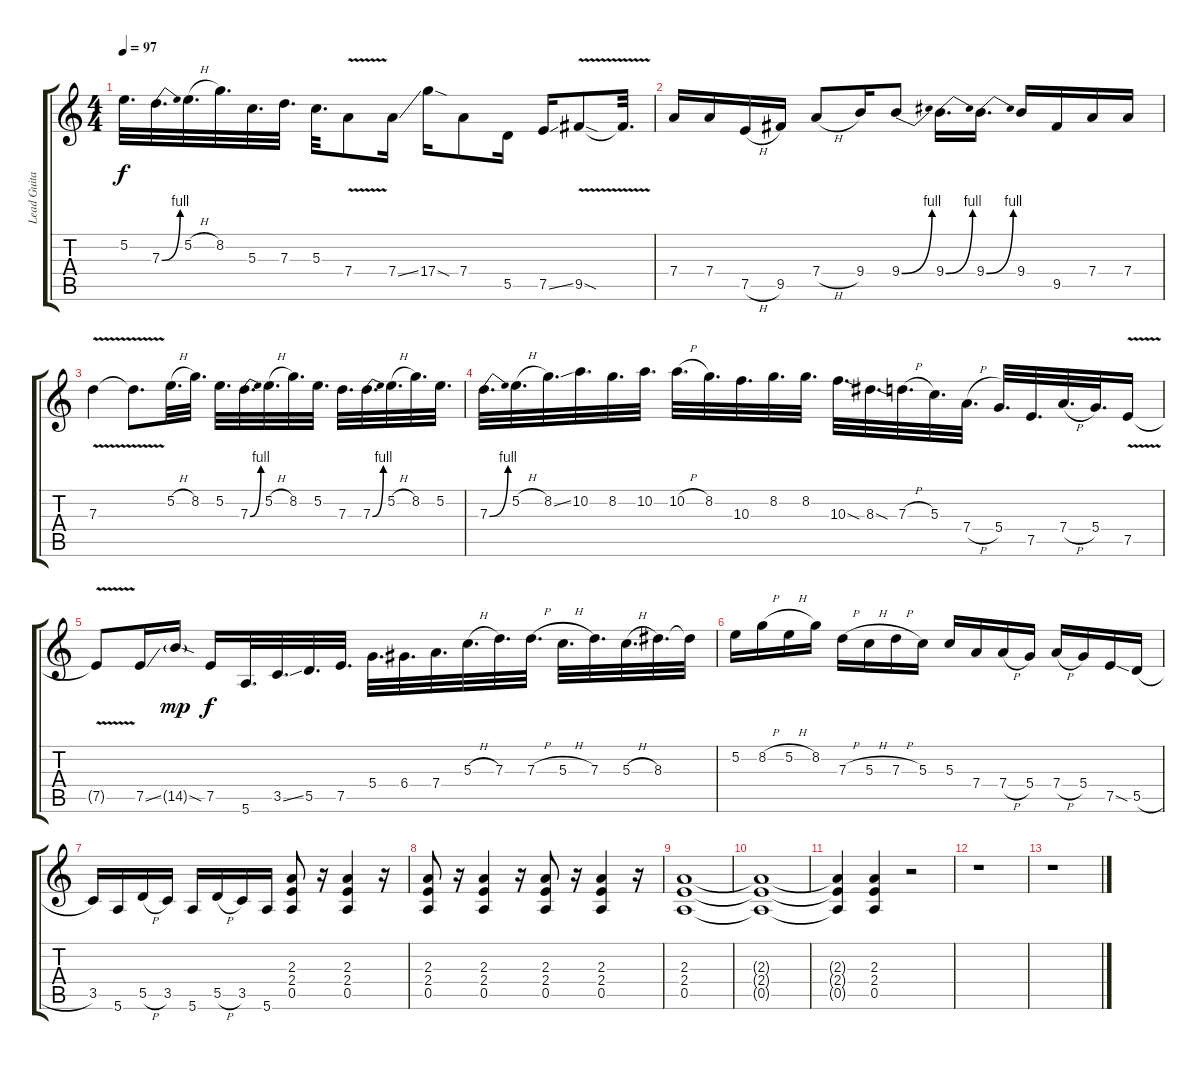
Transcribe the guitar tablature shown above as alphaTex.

\track ("Lead Guitar" "Lead Guita") {instrument distortionguitar}
\staff {score tabs}
\tuning (E4 B3 G3 D3 A2 E2) {hide}
\ts (4 4)
\tempo 97
\clef g2
\ks c
5.2.32{d dy f} 7.3{be (bend 0 0 60 4)}.32{d} 5.2{h}.32{d} 8.2.32{d} 5.3.32{d} 7.3.32{d} 5.3.32{d} 7.4{v}.8 7.4{ss}.16 17.4{sod}.16 7.4.8 5.5.16 7.5{ss}.16 9.5{v sod}.8 9.5{t}.32{d} |
7.4.16 7.4.16 7.5{h}.16 9.5.16 7.4{h}.8 9.4.16 9.4{be (bend 0 0 60 4)}.8 9.4{be (bend 0 0 60 4)}.16{d} 9.4{be (bend 0 0 60 4)}.16{d} 9.4.16 9.5.16 7.4.16 7.4.16 |
7.3{v}.4 7.3{t}.8{d} 5.2{h}.32{d} 8.2.32{d} 5.2.32{d} 7.3{be (bend 0 0 60 4)}.32{d} 5.2{h}.32{d} 8.2.32{d} 5.2.32{d} 7.3.32{d} 7.3{be (bend 0 0 60 4)}.32{d} 5.2{h}.32{d} 8.2.32{d} 5.2.32{d} |
7.3{be (bend 0 0 60 4)}.32{d} 5.2{h}.32{d} 8.2{ss}.32{d} 10.2.32{d} 8.2.32{d} 10.2.32{d} 10.2{h}.32{d} 8.2.32{d} 10.3.32{d} 8.2.32{d} 8.2.32{d} 10.3{sod}.32{d} 8.3{sod}.32{d} 7.3{h}.32{d} 5.3.32{d} 7.4{h}.32{d} 5.4.32{d} 7.5.32{d} 7.4{h}.32{d} 5.4.32{d} 7.5{v}.16 |
7.5{t}.8 7.5{ss}.16 14.5{sod g}.16{dy mp} 7.5.16{dy f} 5.6.32{d} 3.5{ss}.32{d} 5.5.32{d} 7.5.32{d} 5.4.32{d} 6.4.32{d} 7.4.32{d} 5.3{h}.32{d} 7.3.32{d} 7.3{h}.32{d} 5.3{h}.32{d} 7.3.32{d} 5.3{h}.32{d} 8.3.32{d} 8.3{t}.32 |
5.2.16 8.2{h}.16 5.2{h}.16 8.2.16 7.3{h}.16 5.3{h}.16 7.3{h}.16 5.3.16 5.3.16 7.4.16 7.4{h}.16 5.4.16 7.4{h}.16 5.4.16 7.5{sod}.16 5.5{h}.16 |
3.5.16 5.6.16 5.5{h}.16 3.5.16 5.6.16 5.5{h}.16 3.5.16 5.6.16 (2.3 2.4 0.5).8 r.16 (2.3 2.4 0.5).4 r.16 |
(2.3 2.4 0.5).8 r.16 (2.3 2.4 0.5).4 r.16 (2.3 2.4 0.5).8 r.16 (2.3 2.4 0.5).4 r.16 |
(2.3 2.4 0.5).1 |
(2.3{t} 2.4{t} 0.5{t}).1 |
(2.3{t} 2.4{t} 0.5{t}).4 (2.3 2.4 0.5).4 r.2 |
r.1 |
r.1
